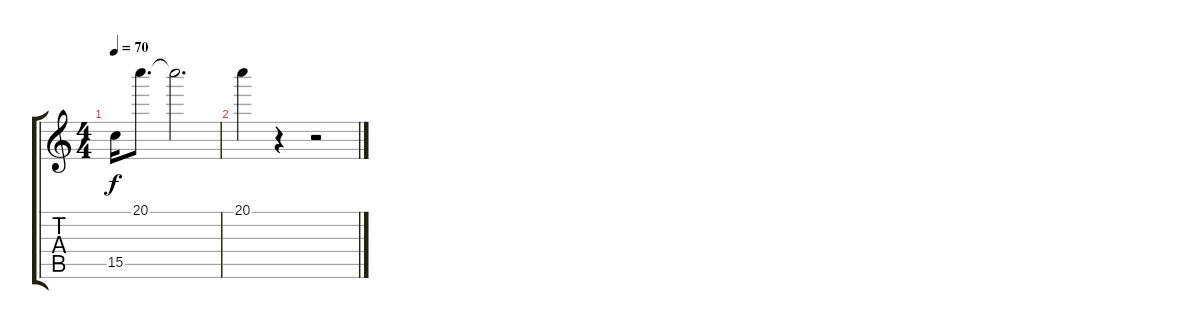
\track "" {instrument overdrivenguitar}
\staff {score tabs}
\tuning (E4 B3 G3 D3 A2 E2) {hide}
\ts (4 4)
\tempo 70
\clef g2
\ks c
15.5{t}.16{dy f} 20.1.8{d} 20.1{t}.2{d} |
20.1.4 r.4 r.2
